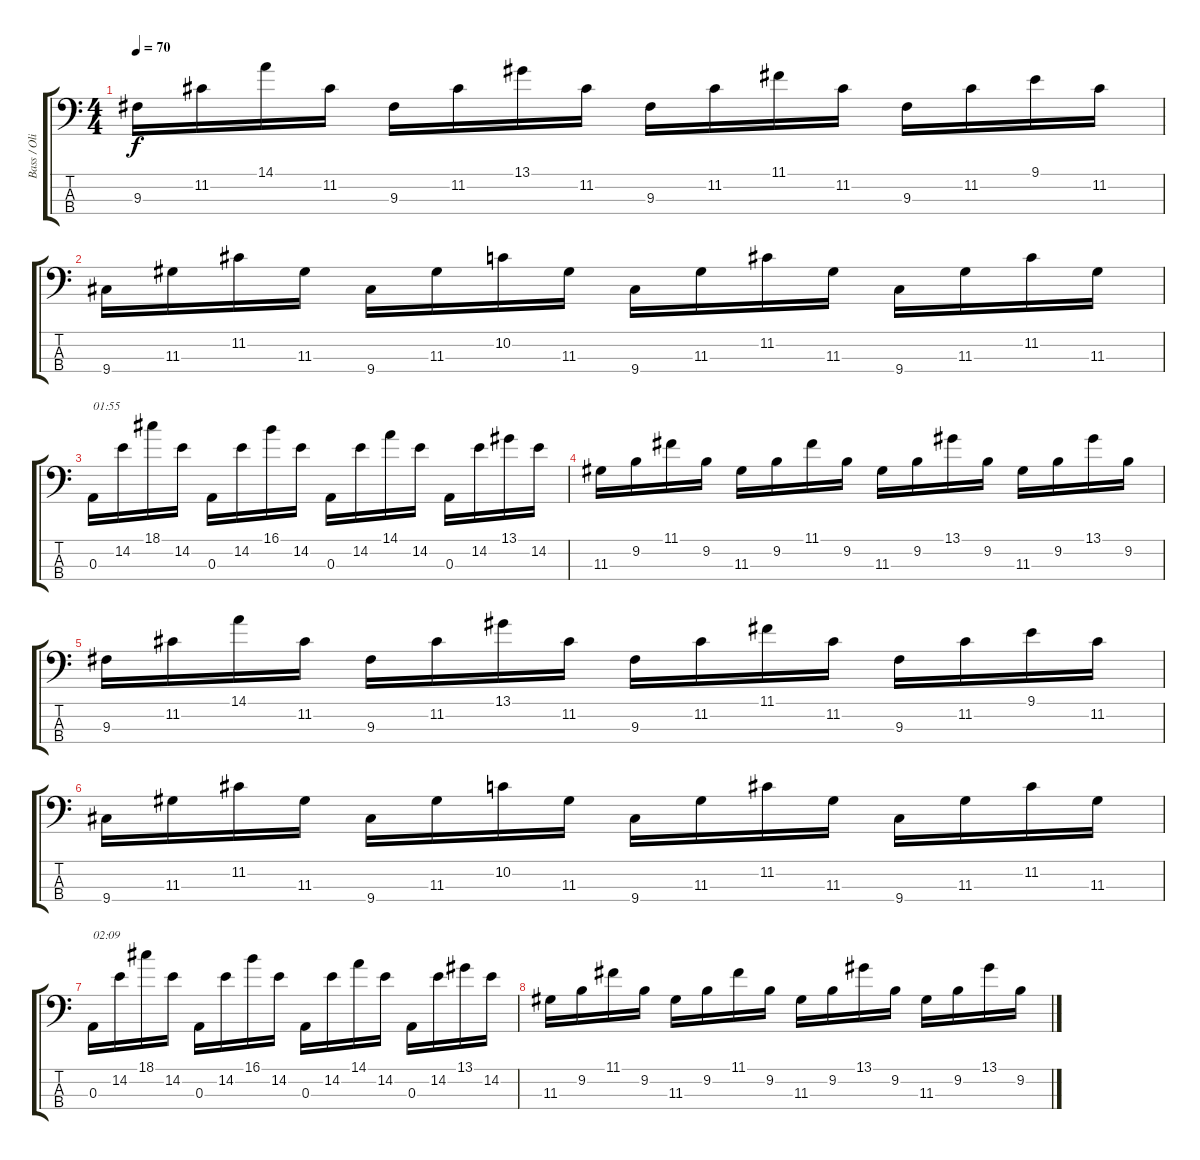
\track ("Bass / Oliver Riedel" "Bass / Oli") {instrument electricbassfinger}
\staff {score tabs}
\tuning (G2 D2 A1 E1) {hide}
\ts (4 4)
\tempo 70
\clef f4
\ks c
9.3.16{dy f} 11.2.16 14.1.16 11.2.16 9.3.16 11.2.16 13.1.16 11.2.16 9.3.16 11.2.16 11.1.16 11.2.16 9.3.16 11.2.16 9.1.16 11.2.16 |
9.4.16 11.3.16 11.2.16 11.3.16 9.4.16 11.3.16 10.2.16 11.3.16 9.4.16 11.3.16 11.2.16 11.3.16 9.4.16 11.3.16 11.2.16 11.3.16 |
0.3.16{txt "01:55"} 14.2.16 18.1.16 14.2.16 0.3.16 14.2.16 16.1.16 14.2.16 0.3.16 14.2.16 14.1.16 14.2.16 0.3.16 14.2.16 13.1.16 14.2.16 |
11.3.16 9.2.16 11.1.16 9.2.16 11.3.16 9.2.16 11.1.16 9.2.16 11.3.16 9.2.16 13.1.16 9.2.16 11.3.16 9.2.16 13.1.16 9.2.16 |
9.3.16 11.2.16 14.1.16 11.2.16 9.3.16 11.2.16 13.1.16 11.2.16 9.3.16 11.2.16 11.1.16 11.2.16 9.3.16 11.2.16 9.1.16 11.2.16 |
9.4.16 11.3.16 11.2.16 11.3.16 9.4.16 11.3.16 10.2.16 11.3.16 9.4.16 11.3.16 11.2.16 11.3.16 9.4.16 11.3.16 11.2.16 11.3.16 |
0.3.16{txt "02:09"} 14.2.16 18.1.16 14.2.16 0.3.16 14.2.16 16.1.16 14.2.16 0.3.16 14.2.16 14.1.16 14.2.16 0.3.16 14.2.16 13.1.16 14.2.16 |
11.3.16 9.2.16 11.1.16 9.2.16 11.3.16 9.2.16 11.1.16 9.2.16 11.3.16 9.2.16 13.1.16 9.2.16 11.3.16 9.2.16 13.1.16 9.2.16
